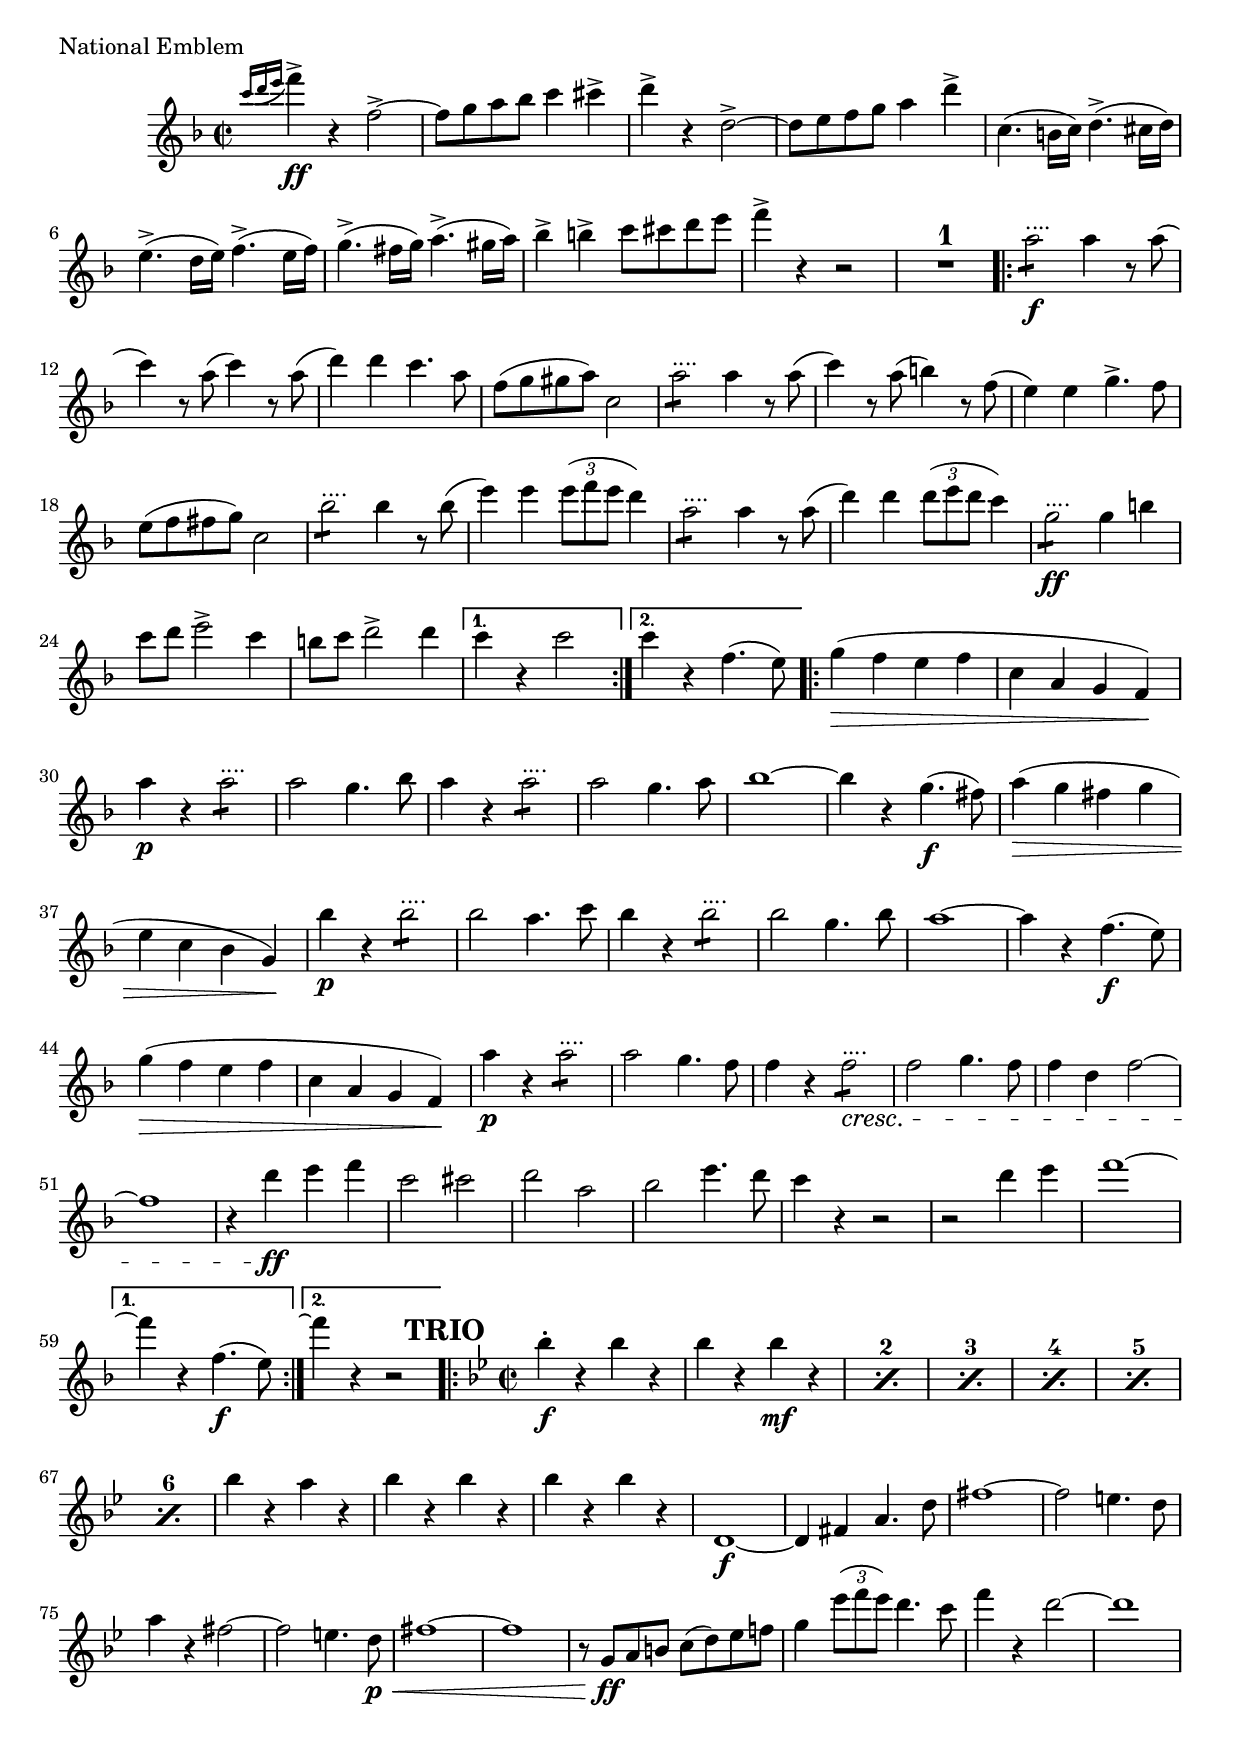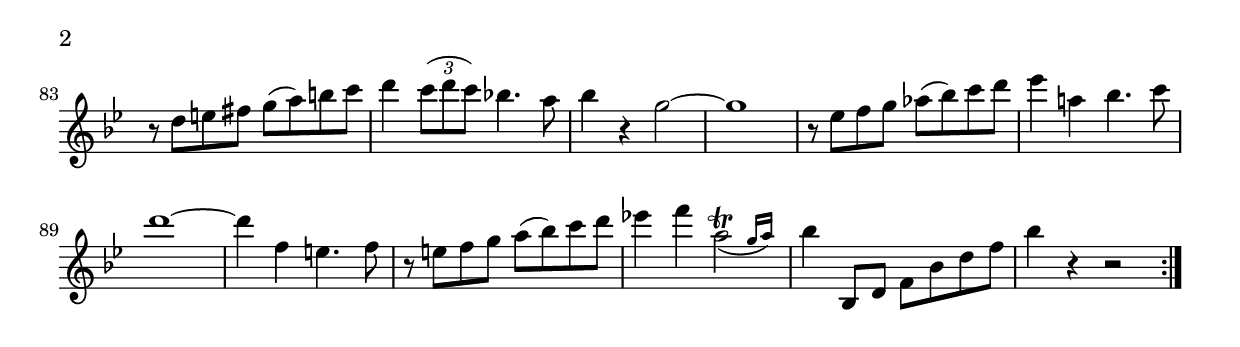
\version "2.18.0"
% When ready to include in collection:	1. Comment out top section with \Include file(s)
%					2. \midi section if present.
%Comment out from here
%{
\include "../../../Includes/Polis_format.ily"

%...to here
%}
  \score {

    % Svenska Polisens Marscher: 1. National Emblem   
    \relative c'' { 
    	    \key f \major \time 2/2 
    	    \compressFullBarRests
    	    \set Score.markFormatter = #format-mark-box-letters
    	    \set countPercentRepeats = ##t
    	    \override TupletBracket.direction = #UP
    	    
    	    \appoggiatura { c'16[ d e] } f4->\ff r f,2~-> |f8 g a bes c4 cis->
    	    d-> r d,2~-> |d8 e f g a4 d-> |c,4. (b16 c) d4.-> (cis16 d) 
    	    e4.-> (d16 e) f4.-> (e16 f) |g4.-> (fis16 g) a4.-> (gis16 a) 
    	    bes4-> b-> c8 cis d e |f4-> r r2 |R1^\markup {\normalsize\number 1} 
    	    
    	    \repeat volta 2 {
    	    a,2:8\f^\markup {....} a4 r8 a ( |c4) r8 a (c4) r8 a ( |d4) d c4. a8
    	    f8 (g gis a) c,2 
    	    a'2:8^\markup {....} a4 r8 a ( |c4) r8 a (b4) r8 f ( |e4) e g4.-> f8 
    	    e (f fis g) c,2 |bes'2:8^\markup {....} bes4 r8 bes ( 
    	    e4) e \times 2/3 {e8 (f e} d4)
    	    a2:8^\markup {....} a4 r8 a ( |d4) d \times 2/3 {d8 (e d} c4)
    	    g2:8\ff^\markup {....} g4 b |c8 d e2-> c4 |b8 c d2-> d4 }
    	    \alternative {
    	    	    {c4 r c2}
    	    	    {c4 r f,4. (e8)}
    	    }
    	    
    	    \repeat volta 2 {
    	    g4\> (f e f |c a g f\!) |a'\p r a2:8^\markup {....} |a g4. bes8 
    	    a4 r a2:8^\markup {....} |a2 g4. a8 |bes1~ |bes4 r g4.\f (fis8) 
    	    a4\> (g fis g |e c bes g)\! |bes'4\p r bes2:8^\markup {....} 
    	    bes2 a4. c8 
    	    bes4 r bes2:8^\markup {....} |bes g4. bes8 |a1~ |a4 r f4.\f (e8) 
    	    g4\> (f e f |c a g f)\! |a'\p r a2:8^\markup {....} |a2 g4. f8 
    	    f4 r f2:8^\markup {....}\cresc |f2 g4. f8 |f4 d f2~ |f1 |r4 d'\ff e f 
    	    c2 cis |d a |bes e4. d8 |c4 r r2 |r2 d4 e
    	    f1~ }
    	    \alternative {
    	    	    {f4 r f,4.\f (e8)}
    	    	    {f'4\repeatTie r r2}	    
    	    }
    	    \key bes \major \time 2/2   
 	    \mark \markup {\bold {TRIO}}
    	    \repeat volta 2 {
    	    bes,4-.\f r bes r 
     	    \repeat percent 6 {bes r bes\mf r} |bes r a r |bes r bes r |bes r bes r 
     	    d,,1~\f
    	    d4 fis a4. d8 |fis1~ |fis2 e!4. d8 |a'4 r fis2~ |fis e!4. d8\p\<
    	    fis1~ |fis |r8 g,\ff a b c (d) ees f! 
    	    g4 \tuplet 3/2 {ees'8 (f ees)} d4. c8 |f4 r d2~ |d1 
    	    r8 d, e fis g (a) b c |d4 \tuplet 3/2 {c8 (d c)} bes!4. a8 
    	    bes4 r g2~
    	    g1 |r8 ees f g aes (bes) c d |ees4 a,! bes4. c8 |d1~ |d4 f, e4. f8
    	    r8 e f g a (bes) c d |ees!4 f \afterGrace a,2\trill_( {g16 a)} 
    	    bes4 bes,,8 d f bes d f |bes4 r r2 
    	    }   	    
    }%end relative
    \header {
    	    piece = "National Emblem"
    	    composer = "E. E. Bagley"
    	}
  }%end score
